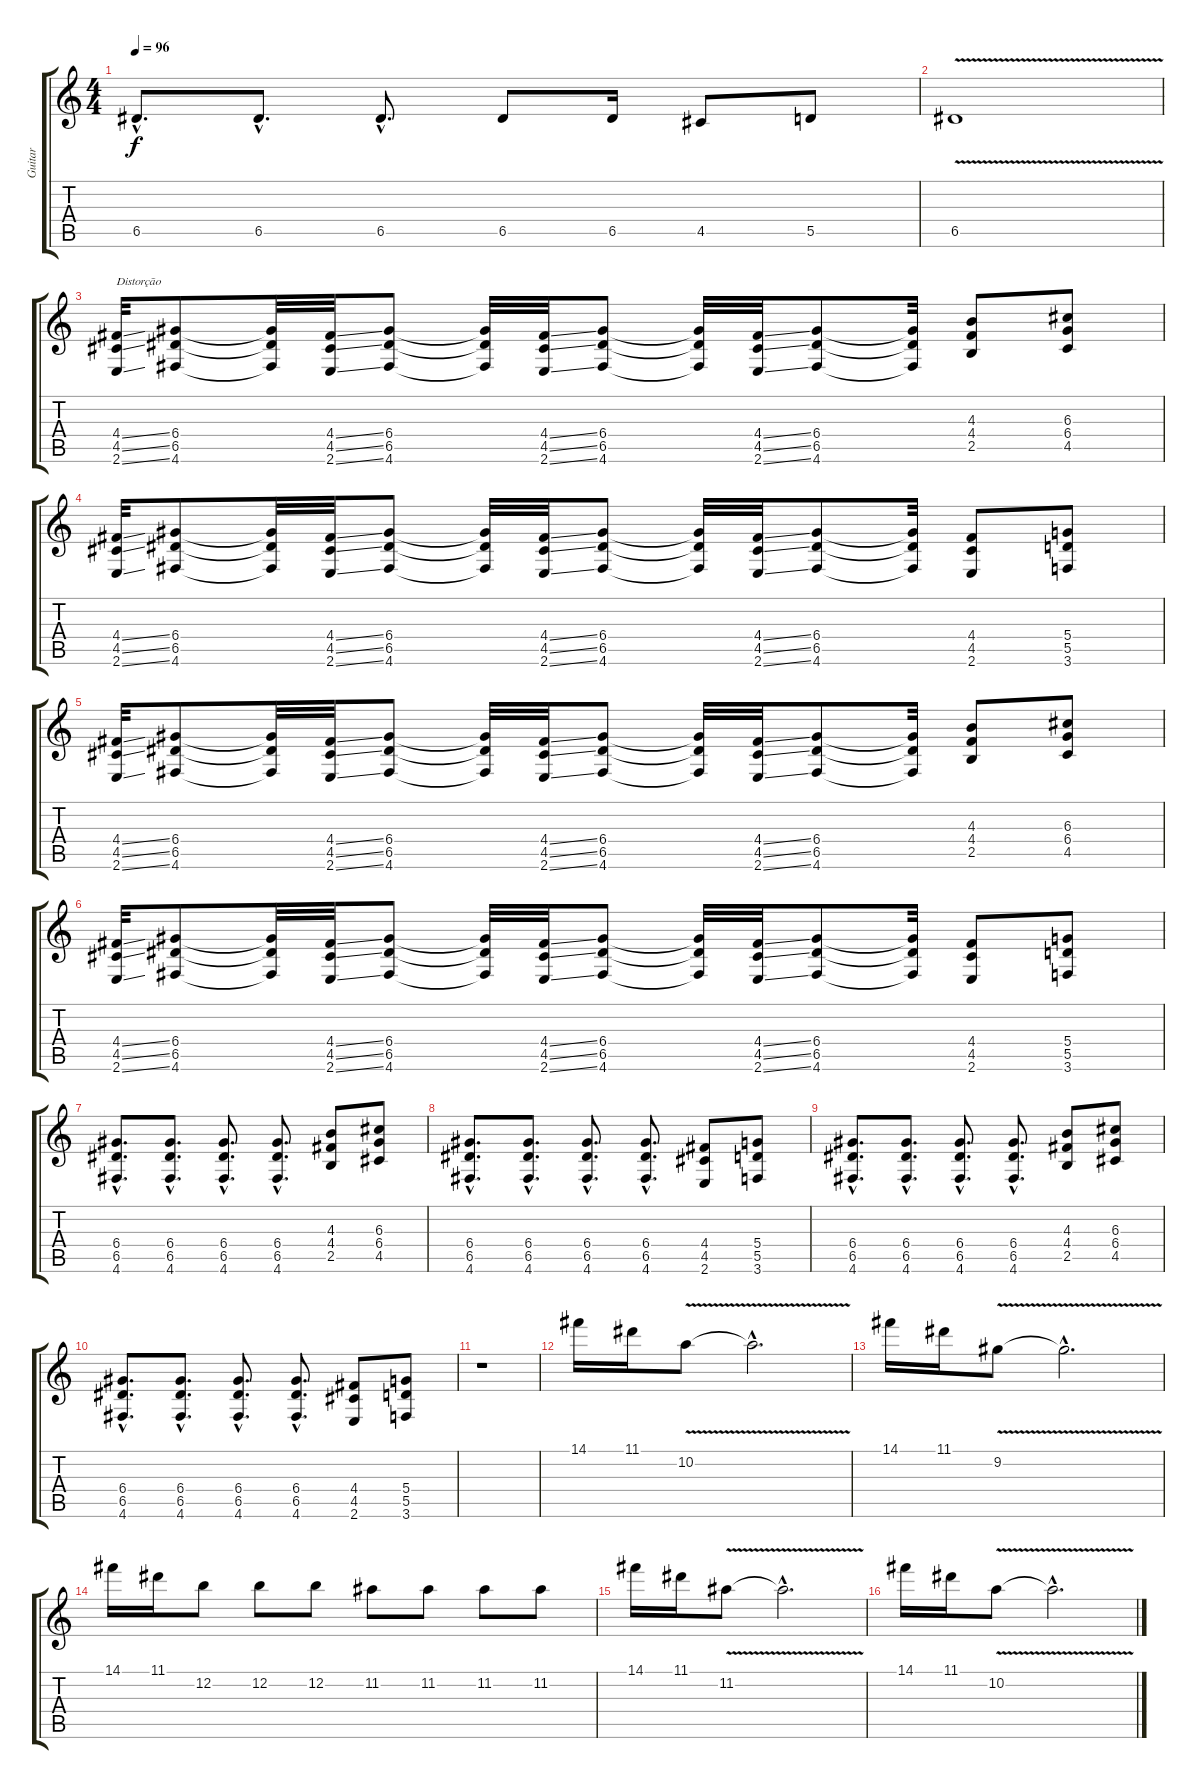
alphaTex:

\track ("Guitar" "Guitar") {instrument electricguitarjazz}
\staff {score tabs}
\tuning (E4 B3 G3 D3 A2 D2) {hide}
\ts (4 4)
\tempo 96
\clef g2
\ks c
6.5{hac}.8{d dy f} 6.5{hac}.8{d} 6.5{hac}.8{d} 6.5.8 6.5.16 4.5.8 5.5.8 |
6.5{v}.1 |
(4.4{ss} 4.5{ss} 2.6{ss}).32{txt "Distorção" instrument distortionguitar} (6.4 6.5 4.6).8 (6.4{t} 6.5{t} 4.6{t}).32 (4.4{ss} 4.5{ss} 2.6{ss}).32 (6.4 6.5 4.6).8 (6.4{t} 6.5{t} 4.6{t}).32 (4.4{ss} 4.5{ss} 2.6{ss}).32 (6.4 6.5 4.6).8 (6.4{t} 6.5{t} 4.6{t}).32 (4.4{ss} 4.5{ss} 2.6{ss}).32 (6.4 6.5 4.6).8 (6.4{t} 6.5{t} 4.6{t}).32 (4.3 4.4 2.5).8 (6.3 6.4 4.5).8 |
(4.4{ss} 4.5{ss} 2.6{ss}).32 (6.4 6.5 4.6).8 (6.4{t} 6.5{t} 4.6{t}).32 (4.4{ss} 4.5{ss} 2.6{ss}).32 (6.4 6.5 4.6).8 (6.4{t} 6.5{t} 4.6{t}).32 (4.4{ss} 4.5{ss} 2.6{ss}).32 (6.4 6.5 4.6).8 (6.4{t} 6.5{t} 4.6{t}).32 (4.4{ss} 4.5{ss} 2.6{ss}).32 (6.4 6.5 4.6).8 (6.4{t} 6.5{t} 4.6{t}).32 (4.4 4.5 2.6).8 (5.4 5.5 3.6).8 |
(4.4{ss} 4.5{ss} 2.6{ss}).32 (6.4 6.5 4.6).8 (6.4{t} 6.5{t} 4.6{t}).32 (4.4{ss} 4.5{ss} 2.6{ss}).32 (6.4 6.5 4.6).8 (6.4{t} 6.5{t} 4.6{t}).32 (4.4{ss} 4.5{ss} 2.6{ss}).32 (6.4 6.5 4.6).8 (6.4{t} 6.5{t} 4.6{t}).32 (4.4{ss} 4.5{ss} 2.6{ss}).32 (6.4 6.5 4.6).8 (6.4{t} 6.5{t} 4.6{t}).32 (4.3 4.4 2.5).8 (6.3 6.4 4.5).8 |
(4.4{ss} 4.5{ss} 2.6{ss}).32 (6.4 6.5 4.6).8 (6.4{t} 6.5{t} 4.6{t}).32 (4.4{ss} 4.5{ss} 2.6{ss}).32 (6.4 6.5 4.6).8 (6.4{t} 6.5{t} 4.6{t}).32 (4.4{ss} 4.5{ss} 2.6{ss}).32 (6.4 6.5 4.6).8 (6.4{t} 6.5{t} 4.6{t}).32 (4.4{ss} 4.5{ss} 2.6{ss}).32 (6.4 6.5 4.6).8 (6.4{t} 6.5{t} 4.6{t}).32 (4.4 4.5 2.6).8 (5.4 5.5 3.6).8 |
(6.4{hac} 6.5{hac} 4.6{hac}).8{d} (6.4{hac} 6.5{hac} 4.6{hac}).8{d} (6.4{hac} 6.5{hac} 4.6{hac}).8{d} (6.4{hac} 6.5{hac} 4.6{hac}).8{d} (4.3 4.4 2.5).8 (6.3 6.4 4.5).8 |
(6.4{hac} 6.5{hac} 4.6{hac}).8{d} (6.4{hac} 6.5{hac} 4.6{hac}).8{d} (6.4{hac} 6.5{hac} 4.6{hac}).8{d} (6.4{hac} 6.5{hac} 4.6{hac}).8{d} (4.4 4.5 2.6).8 (5.4 5.5 3.6).8 |
(6.4{hac} 6.5{hac} 4.6{hac}).8{d} (6.4{hac} 6.5{hac} 4.6{hac}).8{d} (6.4{hac} 6.5{hac} 4.6{hac}).8{d} (6.4{hac} 6.5{hac} 4.6{hac}).8{d} (4.3 4.4 2.5).8 (6.3 6.4 4.5).8 |
(6.4{hac} 6.5{hac} 4.6{hac}).8{d} (6.4{hac} 6.5{hac} 4.6{hac}).8{d} (6.4{hac} 6.5{hac} 4.6{hac}).8{d} (6.4{hac} 6.5{hac} 4.6{hac}).8{d} (4.4 4.5 2.6).8 (5.4 5.5 3.6).8{instrument electricguitarjazz} |
r.1 |
14.1.16 11.1.16 10.2{v}.8 10.2{hac t}.2{d} |
14.1.16 11.1.16 9.2{v}.8 9.2{hac t}.2{d} |
14.1.16 11.1.16 12.2.8 12.2.8 12.2.8 11.2.8 11.2.8 11.2.8 11.2.8 |
14.1.16 11.1.16 11.2{v}.8 11.2{hac t}.2{d} |
14.1.16 11.1.16 10.2{v}.8 10.2{hac t}.2{d}
